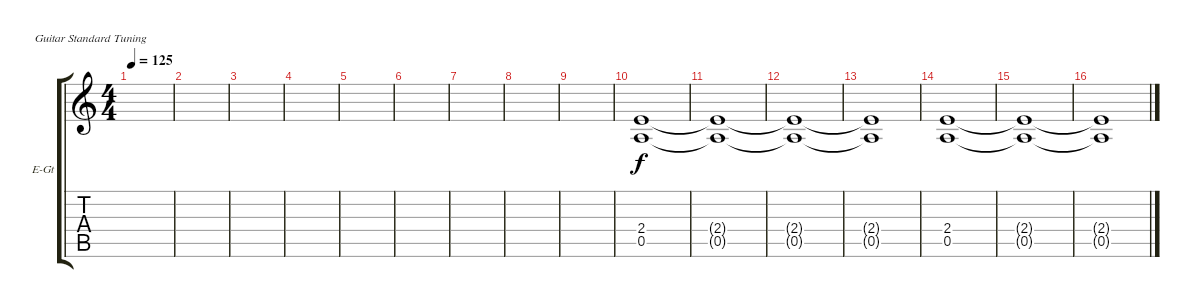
\defaultSystemsLayout 4
\bracketExtendMode groupsimilarinstruments
\firstSystemTrackNameOrientation horizontal
\otherSystemsTrackNameOrientation horizontal
\track ("Electric Guitar" "E-Gt") {instrument distortionguitar}
\staff {score tabs}
\tuning (E4 B3 G3 D3 A2 E2)
\ts (4 4)
\tempo 125
\clef g2
\scale
0.487395
\ks c
|
\scale
0.256303 |
\scale
0.256303 |
\scale
0.333333 |
\scale
0.333333 |
\scale
0.333333 |
\scale
0.333333 |
\scale
0.333333 |
\scale
0.333333 |
\scale
0.333333 (0.5 2.4).1 |
\scale
0.333333 (2.4{t} 0.5{t}).1 |
\scale
0.333333 (0.5{t} 2.4{t}).1 |
\scale
0.333333 (2.4{t} 0.5{t}).1 |
\scale
0.333333 (0.5 2.4).1 |
\scale
0.333333 (2.4{t} 0.5{t}).1 |
(0.5{t} 2.4{t}).1
